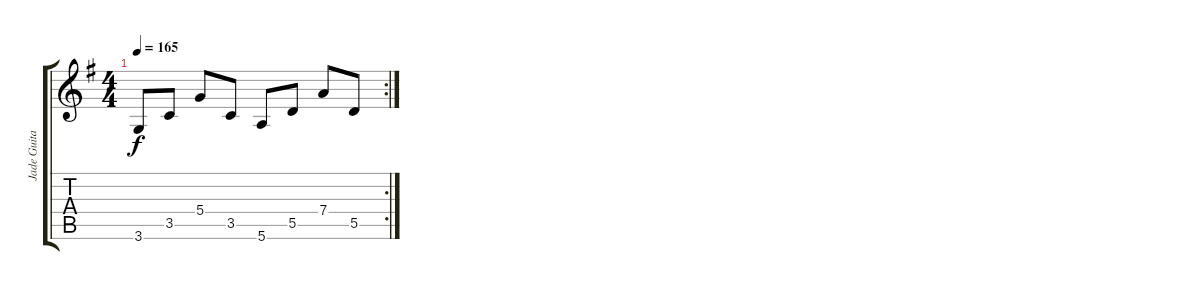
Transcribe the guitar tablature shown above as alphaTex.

\track ("Jade Guitar 2" "Jade Guita") {instrument overdrivenguitar}
\staff {score tabs}
\tuning (E4 B3 G3 D3 A2 E2) {hide}
\rc 2
\ts (4 4)
\tempo 165
\clef g2
\ks g
3.6.8{dy f} 3.5.8 5.4.8 3.5.8 5.6.8 5.5.8 7.4.8 5.5.8
